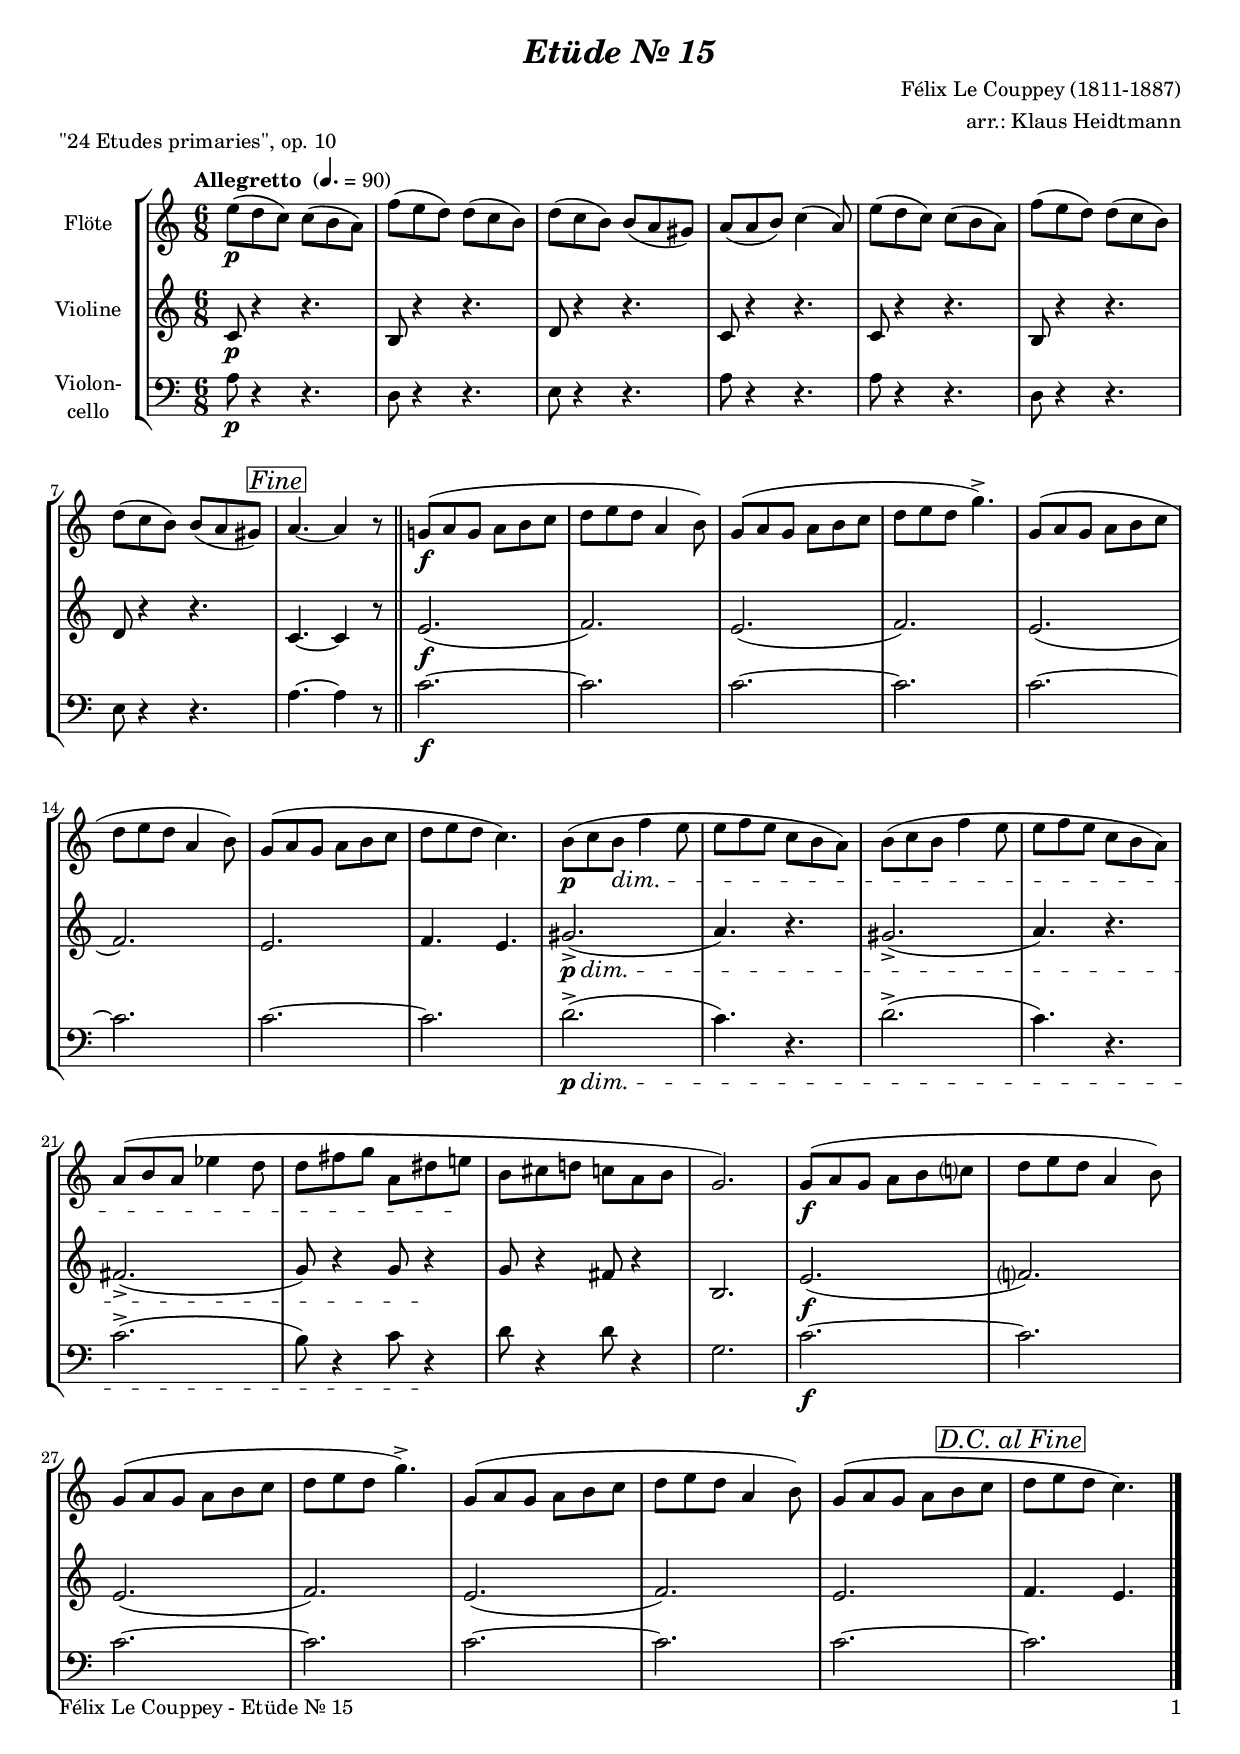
\version "2.24.4"
\include "deutsch.ly"

#(set-global-staff-size 18)

\header {
  title     = \markup \bold \italic "Etüde Nr. 15"
  composer  = "Félix Le Couppey (1811-1887)"
  arranger  = "arr.: Klaus Heidtmann"
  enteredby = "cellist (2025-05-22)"
  piece     = "\"24 Etudes primaries\", op. 10"
}

voiceconsts = {
  \key a \minor
  \time 6/8
  \clef "treble"
  \numericTimeSignature
  \compressEmptyMeasures
  % Set default beaming for all staves
%  \set Timing.beamExceptions = #'()
%  \set Timing.baseMoment     = #(ly:make-moment 1 4)
%  \set Timing.beatStructure  = #'(1 1 1)
  \tempo "Allegretto " 4.=90
}

mifl = "flute"
mist = "string ensemble 1"
mivl = "violin"
miba = "cello"
mipz = "pizzicato strings"

dcaf = \mark \markup \box \italic "D.C. al Fine"
fine = \mark \markup \box \italic "Fine"

va = \relative c'' {
  \voiceconsts

  e8(\p d c) c( h a)
  f'( e d) d( c h)d( c h) h( a gis)
  a( a h) c4( a8)
  e'( d c) c( h a)
  f'( e d) d( c h)

  d( c h) h( a gis) \fine
  a4.~ a4 r8 \bar "||"
  g!(\f a g a h c
  d e d a4 h8)
  g( a g a h c
  d e d g4.)->
  g,8( a g a h c

  d e d a4 h8)
  g( a g a h c
  d e d c4.)
  h8(\p c h\dim f'4 e8
  e f e c h a)
  h( c h f'4 e8
  e f e c h a)

  a( h a es'4 d8
  d fis g a, dis e!\!
  h cis d! c a h
  g2.)
  g8(\f a g a h c?
  d e d a4 h8)

  g( a g a h c
  d e d g4.)->
  g,8( a g a h c
  d e d a4 h8)
  g( a g a h c \dcaf
  d e d c4.) \bar "|."
}

vb = \relative c' {
  \voiceconsts

  c8\p r4 r4.
  h8 r4 r4.
  d8 r4 r4.
  c8 r4 r4.
  c8 r4 r4.
  h8 r4 r4.
  
  d8 r4 r4. \fine
  c~ c4 r8 \bar "||"
  e2.\f(
  f)
  e( f)
  e( f)

  e
  f4. e
  gis2.(->\p\dim
  a4.) r
  gis2.(-> a4.) r

  fis2.(-> g8) r4 g8 r4\!
  g8 r4 fis8 r4
  h,2.
  e(\f
  f?)

  e(
  f)
  e(
  f)
  e \dcaf
  f4. e \bar "|."
}

vc = \relative c' {
  \voiceconsts
  \clef "bass"

  a8\p r4 r4.
  d,8 r4 r4.
  e8 r4 r4.
  a8 r4 r4.
  a8 r4 r4.
  d,8 r4 r4.

  e8 r4 r4. \fine
  a4.~ a4 r8 \bar "||"
  c2.~\f
  c
  c~
  c
  c~
  
  c
  c~
  c
  d(->\p\dim
  c4.) r
  d2.(->
  c4.) r

  c2.(->
  h8) r4 c8 r4\!
  d8 r4 d8 r4
  g,2.
  c~\f
  c

  c~
  c
  c~
  c
  c~ \dcaf
  c \bar "|."
}


music = \new StaffGroup <<
      \new Staff {
	\set Staff.midiInstrument = \mifl
	\set Staff.instrumentName = \markup \center-column { "Flöte" }
	\transpose a a { \va }
      }

      \new Staff {
	\set Staff.midiInstrument = \mivl
	\set Staff.instrumentName = \markup \center-column { "Violine" }
	\transpose a a { \vb }
      }

      \new Staff {
	\set Staff.midiInstrument = \miba
	\set Staff.instrumentName = \markup \center-column { "Violon-" "cello" }
	\transpose a a { \vc }
      }
>>

\book {
   \paper {
    print-page-number = ##t
    print-first-page-number = ##t
    ragged-last-bottom = ##f
    oddHeaderMarkup = \markup \null
    evenHeaderMarkup = \markup \null
    oddFooterMarkup = \markup {
      \fill-line {
        \if \should-print-page-number
        "Félix Le Couppey - Etüde Nr. 15" \fromproperty #'page:page-number-string
      }
    }
    evenFooterMarkup = \oddFooterMarkup
  } \score {
    \music
    \layout {}
  }

  \score {
    \unfoldRepeats \music

    \midi {
      \context {
        \Score
      }
    }
  }
}